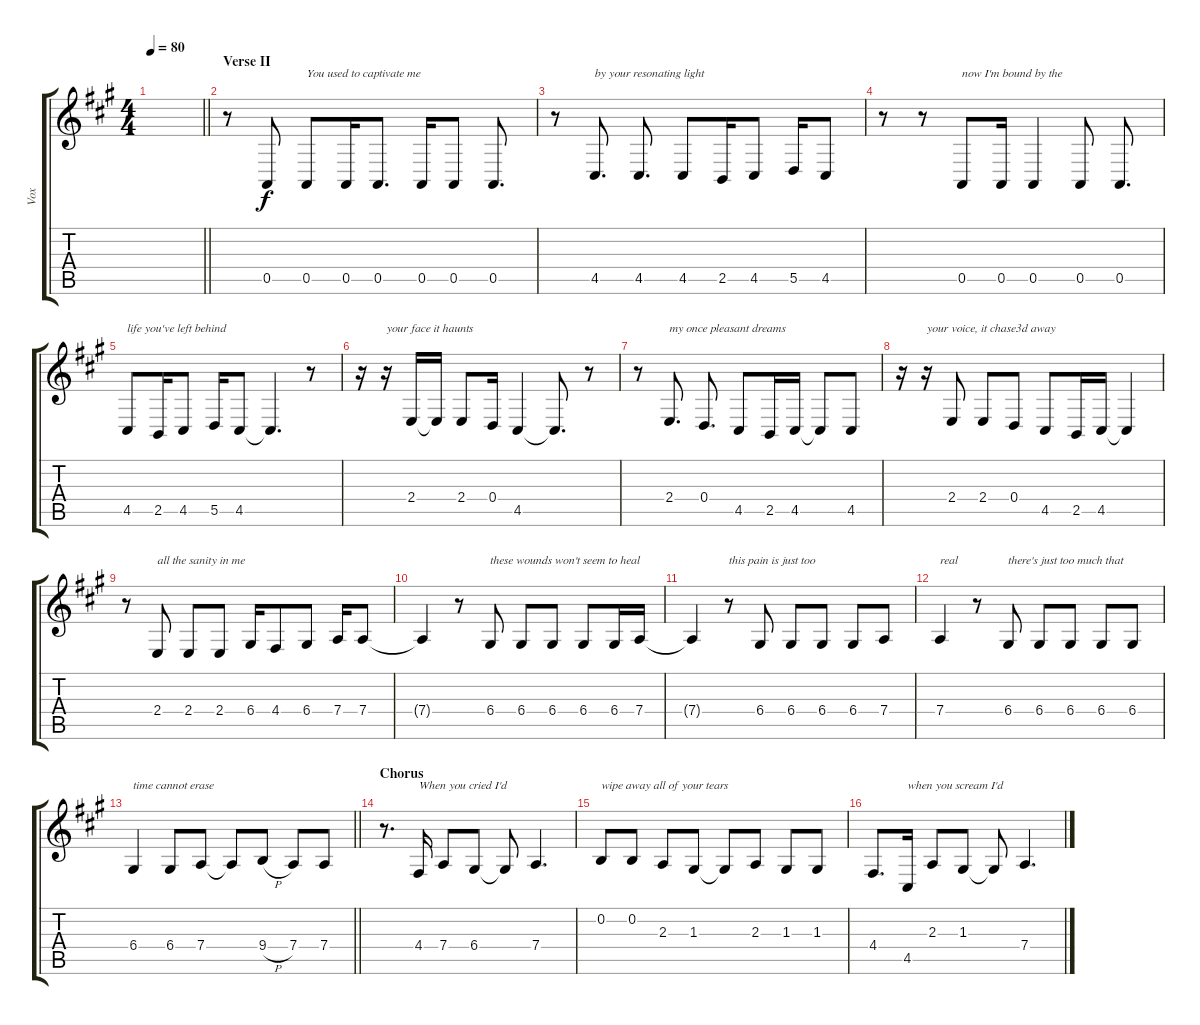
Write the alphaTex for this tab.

\track ("Vox" "Vox") {instrument oboe}
\staff {score tabs}
\tuning (E4 B3 G3 D3 A2 E2) {hide}
\ts (4 4)
\tempo 80
\clef g2
\barLineRight lightlight
\ks a
|
\section ("" "Verse II")
r.8 0.5.8 0.5.8{txt "You used to captivate me"} 0.5.16 0.5.8{d} 0.5.16 0.5.8 0.5.8{d} |
r.8 4.5.8{d txt "by your resonating light"} 4.5.8{d} 4.5.8 2.5.16 4.5.8 5.5.16 4.5.8 |
r.8 r.8 0.5.8{txt "now I'm bound by the"} 0.5.16 0.5.4 0.5.8 0.5.8{d} |
4.5.8{txt "life you've left behind"} 2.5.16 4.5.8 5.5.16 4.5.8 4.5{t}.4{d} r.8 |
r.16 r.16{txt "your face it haunts"} 2.4.16 2.4{t}.16 2.4.8 0.4.16 4.5.4 4.5{t}.8{d} r.8 |
r.8 2.4.8{d txt "my once pleasant dreams"} 0.4.8{d} 4.5.8 2.5.16 4.5.16 4.5{t}.8 4.5.8 |
r.16 r.16{txt "your voice, it chase3d away"} 2.4.8 2.4.8 0.4.8 4.5.8 2.5.16 4.5.16 4.5{t}.4 |
r.8 2.4.8{txt "all the sanity in me"} 2.4.8 2.4.8 6.4.16 4.4.8 6.4.8 7.4.16 7.4.8 |
7.4{t}.4 r.8 6.4.8{txt "these wounds won't seem to heal"} 6.4.8 6.4.8 6.4.8 6.4.16 7.4.16 |
7.4{t}.4 r.8{txt "this pain is just too"} 6.4.8 6.4.8 6.4.8 6.4.8 7.4.8 |
7.4.4{txt "real"} r.8 6.4.8{txt "there's just too much that"} 6.4.8 6.4.8 6.4.8 6.4.8 |
\barLineRight lightlight
6.4.4{txt "time cannot erase"} 6.4.8 7.4.8 7.4{t}.8 9.4{h}.8 7.4.8 7.4.8 |
\section ("" "Chorus")
r.8{d} 4.4.16{txt "When you cried I'd"} 7.4.8 6.4.8 6.4{t}.8 7.4.4{d} |
0.2.8{txt "wipe away all of your tears"} 0.2.8 2.3.8 1.3.8 1.3{t}.8 2.3.8 1.3.8 1.3.8 |
4.4.8{d} 4.5.16{txt "when you scream I'd"} 2.3.8 1.3.8 1.3{t}.8 7.4.4{d}
